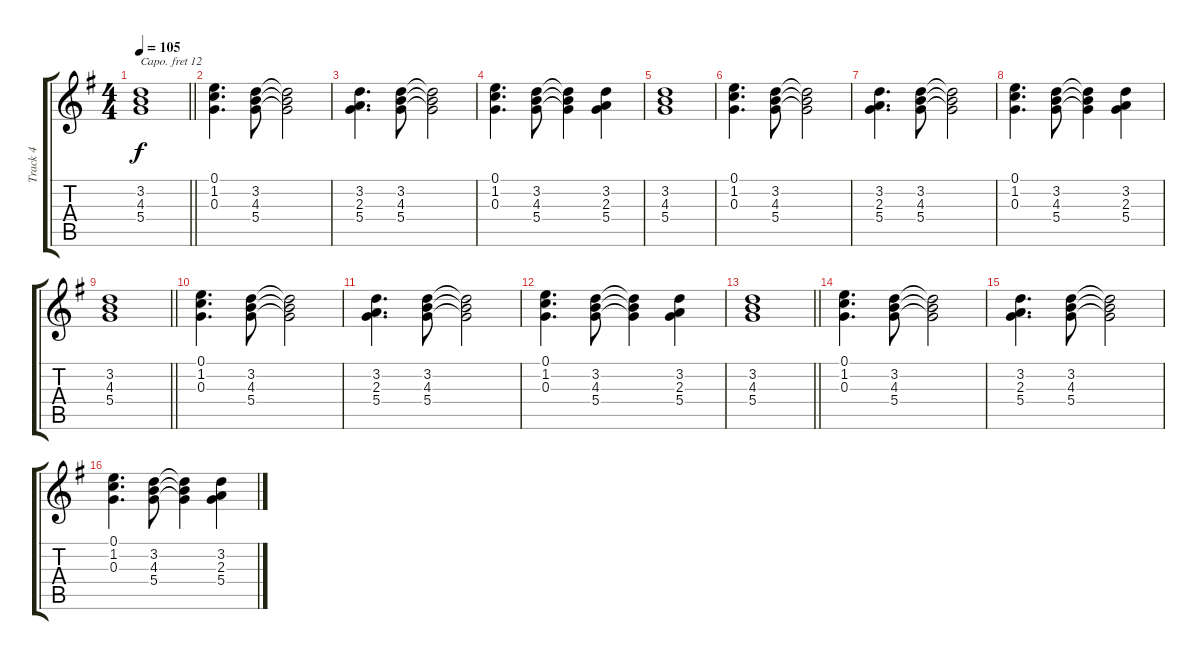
\track ("Track 4" "Track 4") {instrument rockorgan}
\staff {score tabs}
\capo 12
\tuning (E4 B3 G3 D3 A2 E2) {hide}
\ts (4 4)
\tempo 105
\clef g2
\barLineRight lightlight
\ks g
(3.2{t} 4.3{t} 5.4{t}).1{dy f} |
(0.1 1.2 0.3).4{d} (3.2 4.3 5.4).8 (3.2{t} 4.3{t} 5.4{t}).2 |
(3.2 2.3 5.4).4{d} (3.2 4.3 5.4).8 (3.2{t} 4.3{t} 5.4{t}).2 |
(0.1 1.2 0.3).4{d} (3.2 4.3 5.4).8 (3.2{t} 4.3{t} 5.4{t}).4 (3.2 2.3 5.4).4 |
(3.2 4.3 5.4).1 |
(0.1 1.2 0.3).4{d} (3.2 4.3 5.4).8 (3.2{t} 4.3{t} 5.4{t}).2 |
(3.2 2.3 5.4).4{d} (3.2 4.3 5.4).8 (3.2{t} 4.3{t} 5.4{t}).2 |
(0.1 1.2 0.3).4{d} (3.2 4.3 5.4).8 (3.2{t} 4.3{t} 5.4{t}).4 (3.2 2.3 5.4).4 |
\barLineRight lightlight
(3.2 4.3 5.4).1 |
(0.1 1.2 0.3).4{d} (3.2 4.3 5.4).8 (3.2{t} 4.3{t} 5.4{t}).2 |
(3.2 2.3 5.4).4{d} (3.2 4.3 5.4).8 (3.2{t} 4.3{t} 5.4{t}).2 |
(0.1 1.2 0.3).4{d} (3.2 4.3 5.4).8 (3.2{t} 4.3{t} 5.4{t}).4 (3.2 2.3 5.4).4 |
\barLineRight lightlight
(3.2 4.3 5.4).1 |
(0.1 1.2 0.3).4{d} (3.2 4.3 5.4).8 (3.2{t} 4.3{t} 5.4{t}).2 |
(3.2 2.3 5.4).4{d} (3.2 4.3 5.4).8 (3.2{t} 4.3{t} 5.4{t}).2 |
(0.1 1.2 0.3).4{d} (3.2 4.3 5.4).8 (3.2{t} 4.3{t} 5.4{t}).4 (3.2 2.3 5.4).4
